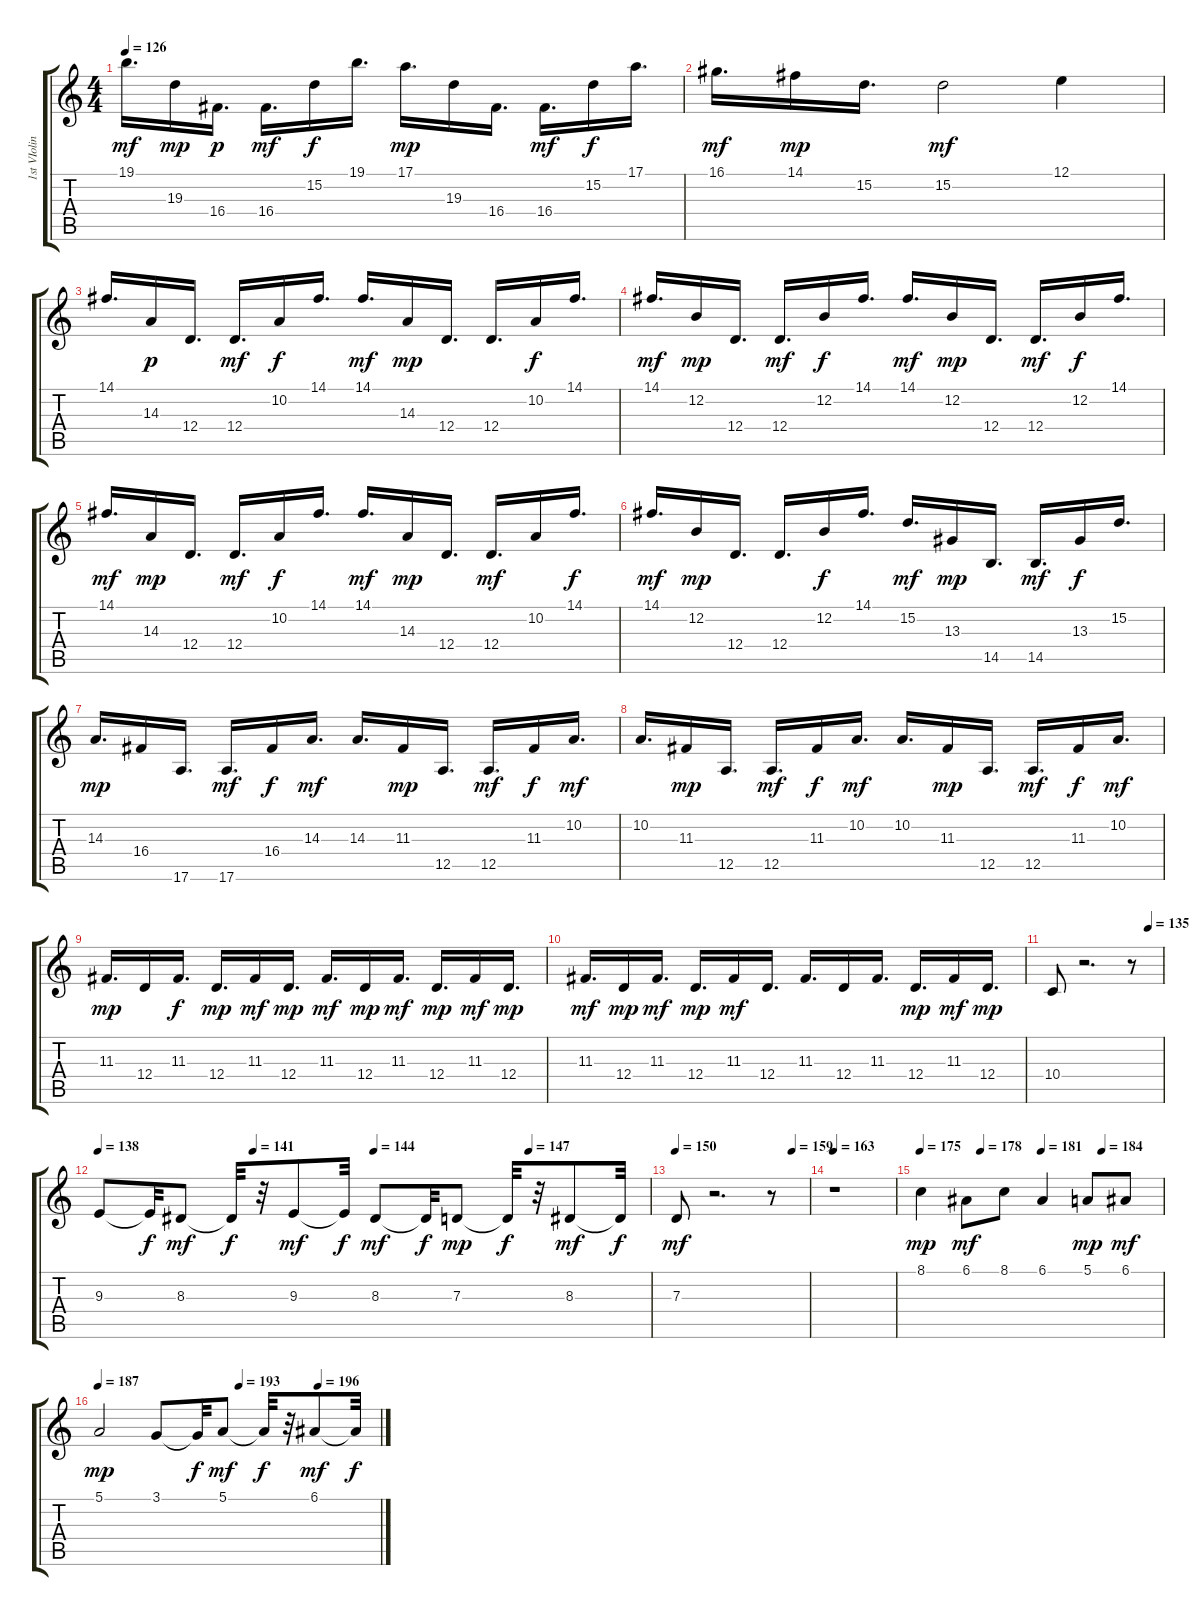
\track ("1st VIolin" "1st VIolin") {instrument stringensemble1}
\staff {score tabs}
\tuning (E4 B3 G3 D3 A2 E2) {hide}
\ts (4 4)
\tempo 126
\clef g2
\ks c
19.1.16{d dy mf} 19.3.16{dy mp} 16.4.16{d dy p} 16.4.16{d dy mf} 15.2.16{dy f} 19.1.16{d} 17.1.16{d dy mp} 19.3.16 16.4.16{d} 16.4.16{d dy mf} 15.2.16{dy f} 17.1.16{d} |
16.1.16{d dy mf} 14.1.16{dy mp} 15.2.16{d} 15.2.2{dy mf} 12.1.4 |
14.1.16{d} 14.3.16{dy p} 12.4.16{d} 12.4.16{d dy mf} 10.2.16{dy f} 14.1.16{d} 14.1.16{d dy mf} 14.3.16{dy mp} 12.4.16{d} 12.4.16{d} 10.2.16{dy f} 14.1.16{d} |
14.1.16{d dy mf} 12.2.16{dy mp} 12.4.16{d} 12.4.16{d dy mf} 12.2.16{dy f} 14.1.16{d} 14.1.16{d dy mf} 12.2.16{dy mp} 12.4.16{d} 12.4.16{d dy mf} 12.2.16{dy f} 14.1.16{d} |
14.1.16{d dy mf} 14.3.16{dy mp} 12.4.16{d} 12.4.16{d dy mf} 10.2.16{dy f} 14.1.16{d} 14.1.16{d dy mf} 14.3.16{dy mp} 12.4.16{d} 12.4.16{d dy mf} 10.2.16 14.1.16{d dy f} |
14.1.16{d dy mf} 12.2.16{dy mp} 12.4.16{d} 12.4.16{d} 12.2.16{dy f} 14.1.16{d} 15.2.16{d dy mf} 13.3.16{dy mp} 14.5.16{d} 14.5.16{d dy mf} 13.3.16{dy f} 15.2.16{d} |
14.3.16{d dy mp} 16.4.16 17.6.16{d} 17.6.16{d dy mf} 16.4.16{dy f} 14.3.16{d dy mf} 14.3.16{d} 11.3.16{dy mp} 12.5.16{d} 12.5.16{d dy mf} 11.3.16{dy f} 10.2.16{d dy mf} |
10.2.16{d} 11.3.16{dy mp} 12.5.16{d} 12.5.16{d dy mf} 11.3.16{dy f} 10.2.16{d dy mf} 10.2.16{d} 11.3.16{dy mp} 12.5.16{d} 12.5.16{d dy mf} 11.3.16{dy f} 10.2.16{d dy mf} |
11.3.16{d dy mp} 12.4.16 11.3.16{d dy f} 12.4.16{d dy mp} 11.3.16{dy mf} 12.4.16{d dy mp} 11.3.16{d dy mf} 12.4.16{dy mp} 11.3.16{d dy mf} 12.4.16{d dy mp} 11.3.16{dy mf} 12.4.16{d dy mp} |
11.3.16{d dy mf} 12.4.16{dy mp} 11.3.16{d dy mf} 12.4.16{d dy mp} 11.3.16{dy mf} 12.4.16{d} 11.3.16{d} 12.4.16 11.3.16{d} 12.4.16{d dy mp} 11.3.16{dy mf} 12.4.16{d dy mp} |
\tempo (135 0.875)
10.4.8 r.2{d} r.8 |
\tempo 138
\tempo (141 0.28125)
\tempo (144 0.5)
\tempo (147 0.78125)
9.3.8 9.3{t}.32{dy f} 8.3.8{dy mf} 8.3{t}.32{dy f} r.32 9.3.8{dy mf} 9.3{t}.32{dy f} 8.3.8{dy mf} 8.3{t}.32{dy f} 7.3.8{dy mp} 7.3{t}.32{dy f} r.32 8.3.8{dy mf} 8.3{t}.32{dy f} |
\tempo 150
\tempo (159 0.875)
7.3.8{dy mf} r.2{d} r.8 |
\tempo 163
r.1 |
\tempo 175
\tempo (178 0.25)
\tempo (181 0.5)
\tempo (184 0.75)
8.1.4{dy mp} 6.1.8{dy mf} 8.1.8 6.1.4 5.1.8{dy mp} 6.1.8{dy mf} |
\tempo 187
\tempo (193 0.5)
\tempo (196 0.78125)
5.1.2{dy mp} 3.1.8 3.1{t}.32{dy f} 5.1.8{dy mf} 5.1{t}.32{dy f} r.32 6.1.8{dy mf} 6.1{t}.32{dy f}
